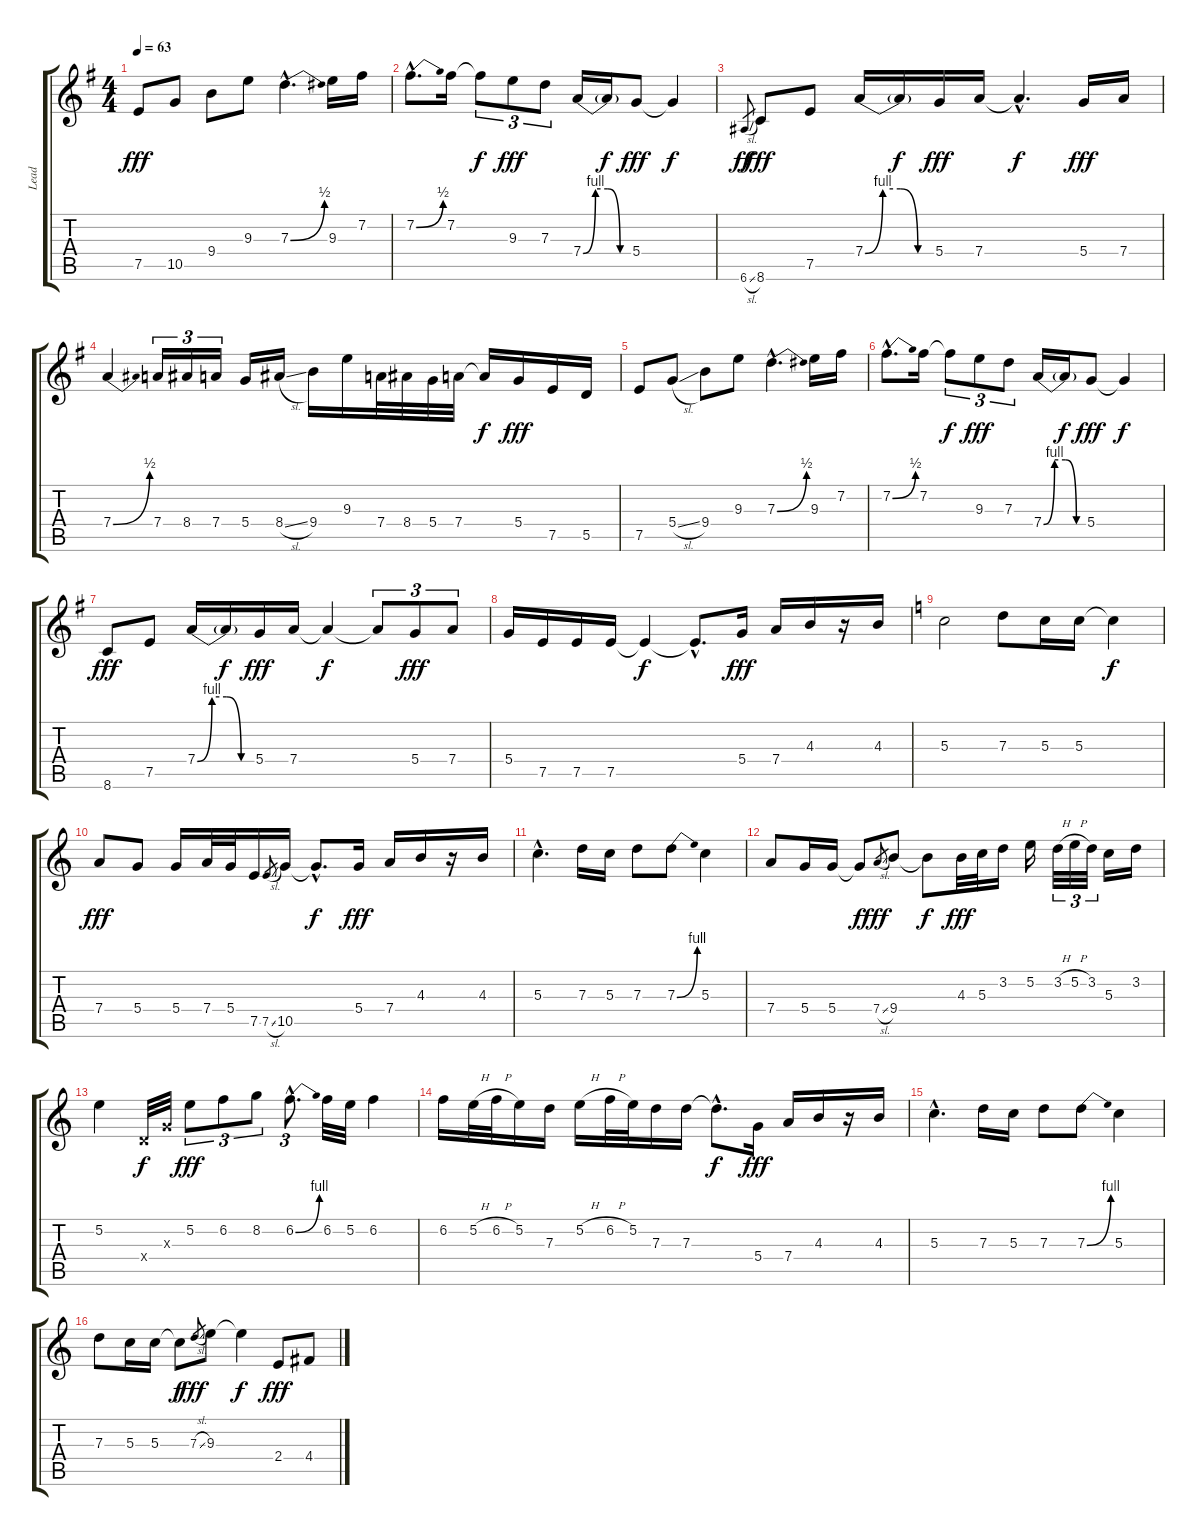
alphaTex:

\track ("Lead" "Lead") {instrument overdrivenguitar}
\staff {score tabs}
\tuning (E4 B3 G3 D3 A2 E2) {hide}
\ts (4 4)
\tempo 63
\clef g2
\ks g
7.5.8{dy fff instrument electricguitarclean} 10.5.8 9.4.8 9.3.8 7.3{be (bend 0 0 60 2) hac}.4{d} 9.3.16 7.2.16 |
7.2{be (bend 0 0 60 2) hac}.8{d} 7.2.16 7.2{t}.8{tu (3 2) dy f} 9.3.8{tu (3 2) dy fff} 7.3.8{tu (3 2)} 7.4{be (custom 0 0 15 4 30 4 45 0 60 0)}.16 7.4{t}.16{dy f} 5.4.8{dy fff} 5.4{t}.4{dy f} |
6.6{sl}.8{gr dy ff} 8.6.8{dy fff} 7.5.8 7.4{be (custom 0 0 15 4 30 4 45 0 60 0)}.16 7.4{t}.16{dy f} 5.4.16{dy fff} 7.4.16 7.4{hac t}.4{d dy f} 5.4.16{dy fff} 7.4.16 |
7.4{be (bend 0 0 60 2)}.4 7.4.16{tu (3 2)} 8.4.16{tu (3 2)} 7.4.16{tu (3 2)} 5.4.16 8.4{sl}.16 9.4.16 9.3.16 7.4.32 8.4.32 5.4.32 7.4.32 7.4{t}.16{dy f} 5.4.16{dy fff} 7.5.16 5.5.16 |
7.5.8 5.4{sl}.8 9.4.8 9.3.8 7.3{be (bend 0 0 60 2) hac}.4{d} 9.3.16 7.2.16 |
7.2{be (bend 0 0 60 2) hac}.8{d} 7.2.16 7.2{t}.8{tu (3 2) dy f} 9.3.8{tu (3 2) dy fff} 7.3.8{tu (3 2)} 7.4{be (custom 0 0 15 4 30 4 45 0 60 0)}.16 7.4{t}.16{dy f} 5.4.8{dy fff} 5.4{t}.4{dy f} |
8.6.8{dy fff} 7.5.8 7.4{be (custom 0 0 15 4 30 4 45 0 60 0)}.16 7.4{t}.16{dy f} 5.4.16{dy fff} 7.4.16 7.4{t}.4{dy f} 7.4{t}.8{tu (3 2)} 5.4.8{tu (3 2) dy fff} 7.4.8{tu (3 2)} |
5.4.16 7.5.16 7.5.16 7.5.16 7.5{t}.4{dy f} 7.5{hac t}.8{d} 5.4.16{dy fff} 7.4.16 4.3.16 r.16 4.3.16 |
\ks c
5.3.2 7.3.8 5.3.16 5.3.16 5.3{t}.4{dy f} |
7.4.8{dy fff} 5.4.8 5.4.16 7.4.32 5.4.32 7.5.16 7.5{sl}.8{gr} 10.5.16 10.5{hac t}.8{d dy f} 5.4.16{dy fff} 7.4.16 4.3.16 r.16 4.3.16 |
5.3{hac}.4{d} 7.3.16 5.3.16 7.3.8 7.3{be (bend 0 0 60 4)}.8 5.3.4 |
7.4.8 5.4.16 5.4.16 5.4{t}.8{dy f} 7.4{sl}.8{gr dy fff} 9.4.8 9.4{t}.8{dy f} 4.3.32{dy fff} 5.3.32 3.2.16 5.2.16 3.2{h}.32{tu (3 2)} 5.2{h}.32{tu (3 2)} 3.2.32{tu (3 2)} 5.3.16 3.2.16 |
5.2.4 0.4{x}.32{dy f} 0.3{x}.32 5.2.8{tu (3 2) dy fff} 6.2.8{tu (3 2)} 8.2.8{tu (3 2)} 6.2{be (bend 0 0 60 4) hac}.8{d tu (3 2)} 6.2.32 5.2.32 6.2.4 |
6.2.16 5.2{h}.32 6.2{h}.32 5.2.16 7.3.16 5.2{h}.16 6.2{h}.32 5.2.32 7.3.16 7.3.16 7.3{hac t}.8{d dy f} 5.4.16{dy fff} 7.4.16 4.3.16 r.16 4.3.16 |
5.3{hac}.4{d} 7.3.16 5.3.16 7.3.8 7.3{be (bend 0 0 60 4)}.8 5.3.4 |
7.3.8 5.3.16 5.3.16 5.3{t}.8{dy f} 7.3{sl}.8{gr dy fff} 9.3.8 9.3{t}.4{dy f} 2.4.8{dy fff instrument overdrivenguitar} 4.4.8
